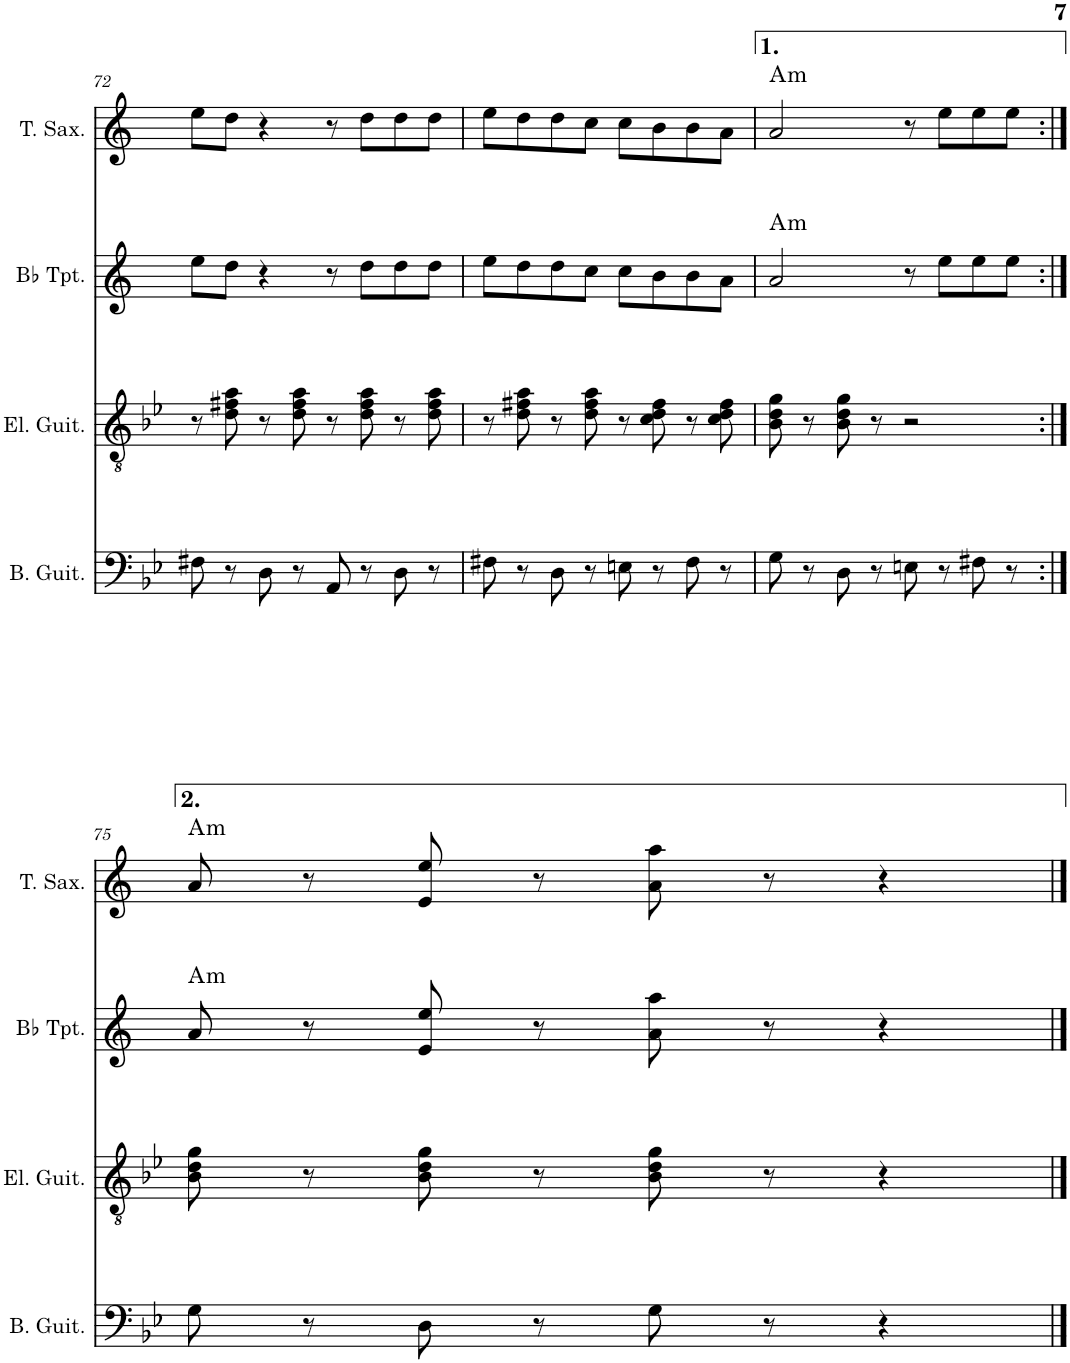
**kern	**kern	**kern	**harte	**kern	**harte
*part4	*part3	*part2	*part2	*part1	*part1
*staff4	*staff3	*staff2	*	*staff1	*
*I"Bass Guitar	*I"Electric Guitar	*I"Bb Trumpet	*	*I"Tenor Saxophone	*
*I'B. Guit.	*I'El. Guit.	*I'Bb Tpt.	*	*I'T. Sax.	*
!!LO:PB:g=z
*clefF4	*clefGv2	*clefG2	*	*clefG2	*
*Trd7c12	*	*Trd1c2	*	*Trd8c14	*
*k[b-e-]	*k[b-e-]	*k[]	*	*k[]	*
*M4/4	*M4/4	*M4/4	*	*M4/4	*
=72	=72	=72	=72	=72	=72
8F#X\	8r	8ee\L	.	8ee\L	.
8r	8d\ 8f#X\ 8a\	8dd\J	.	8dd\J	.
8D\	8r	4r	.	4r	.
8r	8d\ 8f#\ 8a\	.	.	.	.
8AA/	8r	8r	.	8r	.
8r	8d\ 8f#\ 8a\	8dd\L	.	8dd\L	.
8D\	8r	8dd\	.	8dd\	.
8r	8d\ 8f#\ 8a\	8dd\J	.	8dd\J	.
=73	=73	=73	=73	=73	=73
8F#X\	8r	8ee\L	.	8ee\L	.
8r	8d\ 8f#X\ 8a\	8dd\	.	8dd\	.
8D\	8r	8dd\	.	8dd\	.
8r	8d\ 8f#\ 8a\	8cc\J	.	8cc\J	.
8En\	8r	8cc\L	.	8cc\L	.
8r	8c\ 8d\ 8f#\	8b\	.	8b\	.
8F#\	8r	8b\	.	8b\	.
8r	8c\ 8d\ 8f#\	8a\J	.	8a\J	.
=74	=74	=74	=74	=74	=74
!	!	!	!LO:H:kt=m	!	!LO:H:kt=m
8G\	8B-\ 8d\ 8g\	2a/	A:min	2a/	A:min
8r	8r	.	.	.	.
8D\	8B-\ 8d\ 8g\	.	.	.	.
8r	8r	.	.	.	.
8En\	2r	8r	.	8r	.
8r	.	8ee\L	.	8ee\L	.
8F#X\	.	8ee\	.	8ee\	.
8r	.	8ee\J	.	8ee\J	.
!!LO:LB:g=z
=75:|!	=75:|!	=75:|!	=75:|!	=75:|!	=75:|!
!	!	!	!LO:H:kt=m	!	!LO:H:kt=m
8G\	8B-\ 8d\ 8g\	8a/	A:min	8a/	A:min
8r	8r	8r	.	8r	.
8D\	8B-\ 8d\ 8g\	8e/ 8ee/	.	8e/ 8ee/	.
8r	8r	8r	.	8r	.
8G\	8B-\ 8d\ 8g\	8a\ 8aa\	.	8a\ 8aa\	.
8r	8r	8r	.	8r	.
4r	4r	4r	.	4r	.
==	==	==	==	==	==
*-	*-	*-	*-	*-	*-
